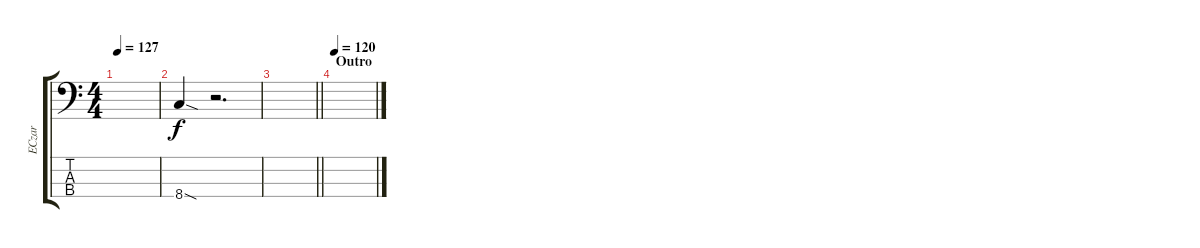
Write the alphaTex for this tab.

\track ("ECzar" "ECzar") {instrument electricbassfinger}
\staff {score tabs}
\tuning (G2 D2 A1 E1) {hide}
\ts (4 4)
\tempo 127
\clef f4
\ks c
|
8.4{sod}.4{dy f} r.2{d} |
\barLineRight lightlight
|
\section ("" "Outro")
\tempo 120
